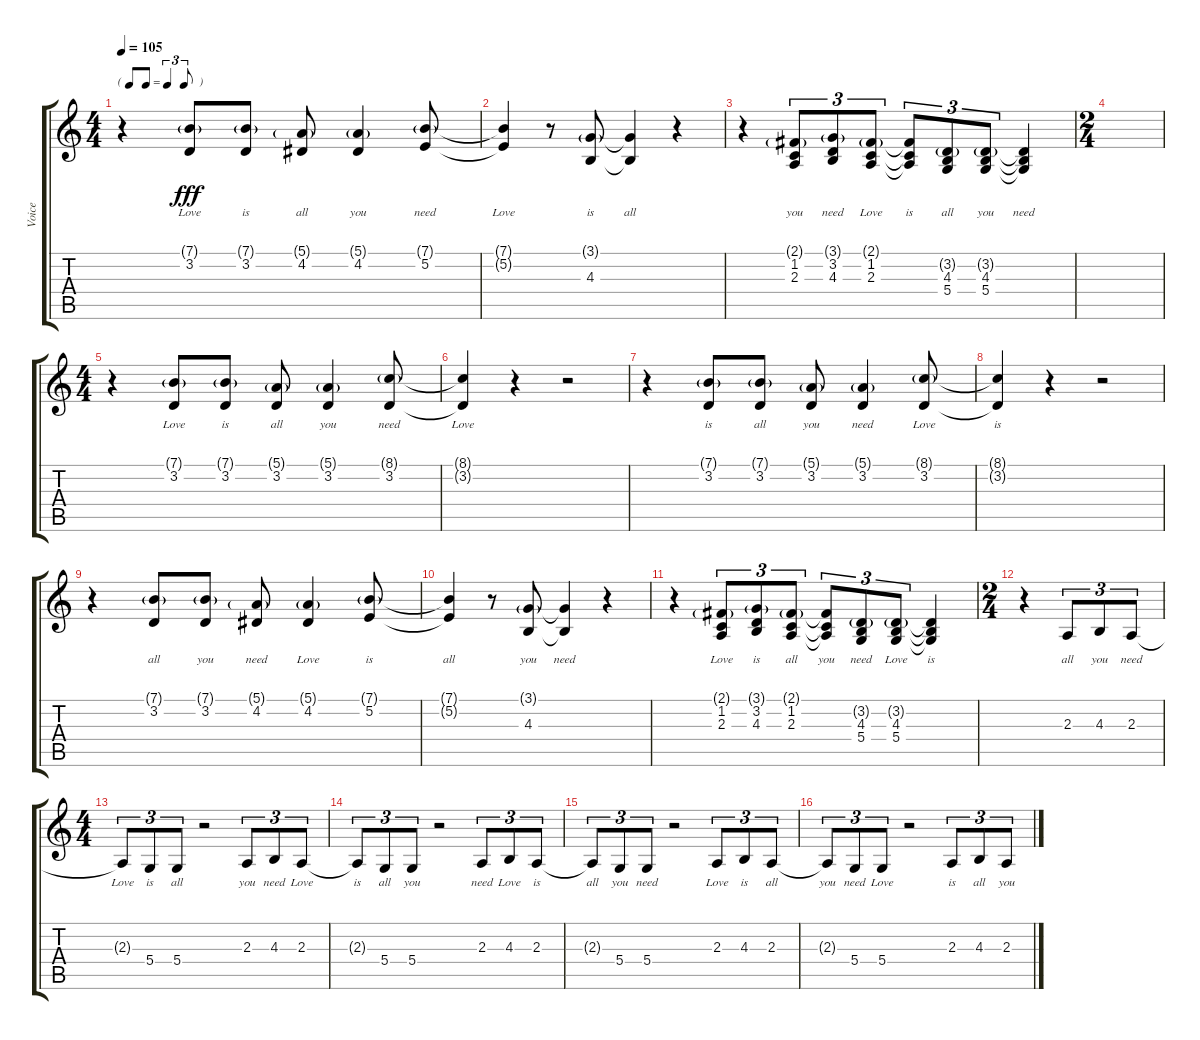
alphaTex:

\track ("Voice" "Voice") {instrument altosax}
\staff {score tabs}
\tuning (E4 B3 G3 D3 A2 E2) {hide}
\ts (4 4)
\tf triplet8th
\tempo 105
\clef g2
\ks c
r.4{dy fff} (7.1{g} 3.2).8{lyrics (0 "Love") lyrics (1 "") lyrics (2 "") lyrics (3 "") lyrics (4 "")} (7.1{g} 3.2).8{lyrics (0 "is") lyrics (1 "") lyrics (2 "") lyrics (3 "") lyrics (4 "")} (5.1{g} 4.2).8{lyrics (0 "all") lyrics (1 "") lyrics (2 "") lyrics (3 "") lyrics (4 "")} (5.1{g} 4.2).4{lyrics (0 "you") lyrics (1 "") lyrics (2 "") lyrics (3 "") lyrics (4 "")} (7.1{g} 5.2).8{lyrics (0 "need") lyrics (1 "") lyrics (2 "") lyrics (3 "") lyrics (4 "")} |
(7.1{t} 5.2{t}).4{lyrics (0 "Love") lyrics (1 "") lyrics (2 "") lyrics (3 "") lyrics (4 "")} r.8 (3.1{g} 4.3).8{lyrics (0 "is") lyrics (1 "") lyrics (2 "") lyrics (3 "") lyrics (4 "")} (3.1{t} 4.3{t}).4{lyrics (0 "all") lyrics (1 "") lyrics (2 "") lyrics (3 "") lyrics (4 "")} r.4 |
r.4 (2.1{g} 1.2 2.3).8{tu (3 2) lyrics (0 "you") lyrics (1 "") lyrics (2 "") lyrics (3 "") lyrics (4 "")} (3.1{g} 3.2 4.3).8{tu (3 2) lyrics (0 "need") lyrics (1 "") lyrics (2 "") lyrics (3 "") lyrics (4 "")} (2.1{g} 1.2 2.3).8{tu (3 2) lyrics (0 "Love") lyrics (1 "") lyrics (2 "") lyrics (3 "") lyrics (4 "")} (2.1{t} 1.2{t} 2.3{t}).8{tu (3 2) lyrics (0 "is") lyrics (1 "") lyrics (2 "") lyrics (3 "") lyrics (4 "")} (3.2{g} 4.3 5.4).8{tu (3 2) lyrics (0 "all") lyrics (1 "") lyrics (2 "") lyrics (3 "") lyrics (4 "")} (3.2{g} 4.3 5.4).8{tu (3 2) lyrics (0 "you") lyrics (1 "") lyrics (2 "") lyrics (3 "") lyrics (4 "")} (3.2{t} 4.3{t} 5.4{t}).4{lyrics (0 "need") lyrics (1 "") lyrics (2 "") lyrics (3 "") lyrics (4 "")} |
\ts (2 4)
|
\ts (4 4)
r.4 (7.1{g} 3.2).8{lyrics (0 "Love") lyrics (1 "") lyrics (2 "") lyrics (3 "") lyrics (4 "")} (7.1{g} 3.2).8{lyrics (0 "is") lyrics (1 "") lyrics (2 "") lyrics (3 "") lyrics (4 "")} (5.1{g} 3.2).8{lyrics (0 "all") lyrics (1 "") lyrics (2 "") lyrics (3 "") lyrics (4 "")} (5.1{g} 3.2).4{lyrics (0 "you") lyrics (1 "") lyrics (2 "") lyrics (3 "") lyrics (4 "")} (8.1{g} 3.2).8{lyrics (0 "need") lyrics (1 "") lyrics (2 "") lyrics (3 "") lyrics (4 "")} |
(8.1{t} 3.2{t}).4{lyrics (0 "Love") lyrics (1 "") lyrics (2 "") lyrics (3 "") lyrics (4 "")} r.4 r.2 |
r.4 (7.1{g} 3.2).8{lyrics (0 "is") lyrics (1 "") lyrics (2 "") lyrics (3 "") lyrics (4 "")} (7.1{g} 3.2).8{lyrics (0 "all") lyrics (1 "") lyrics (2 "") lyrics (3 "") lyrics (4 "")} (5.1{g} 3.2).8{lyrics (0 "you") lyrics (1 "") lyrics (2 "") lyrics (3 "") lyrics (4 "")} (5.1{g} 3.2).4{lyrics (0 "need") lyrics (1 "") lyrics (2 "") lyrics (3 "") lyrics (4 "")} (8.1{g} 3.2).8{lyrics (0 "Love") lyrics (1 "") lyrics (2 "") lyrics (3 "") lyrics (4 "")} |
(8.1{t} 3.2{t}).4{lyrics (0 "is") lyrics (1 "") lyrics (2 "") lyrics (3 "") lyrics (4 "")} r.4 r.2 |
r.4 (7.1{g} 3.2).8{lyrics (0 "all") lyrics (1 "") lyrics (2 "") lyrics (3 "") lyrics (4 "")} (7.1{g} 3.2).8{lyrics (0 "you") lyrics (1 "") lyrics (2 "") lyrics (3 "") lyrics (4 "")} (5.1{g} 4.2).8{lyrics (0 "need") lyrics (1 "") lyrics (2 "") lyrics (3 "") lyrics (4 "")} (5.1{g} 4.2).4{lyrics (0 "Love") lyrics (1 "") lyrics (2 "") lyrics (3 "") lyrics (4 "")} (7.1{g} 5.2).8{lyrics (0 "is") lyrics (1 "") lyrics (2 "") lyrics (3 "") lyrics (4 "")} |
(7.1{t} 5.2{t}).4{lyrics (0 "all") lyrics (1 "") lyrics (2 "") lyrics (3 "") lyrics (4 "")} r.8 (3.1{g} 4.3).8{lyrics (0 "you") lyrics (1 "") lyrics (2 "") lyrics (3 "") lyrics (4 "")} (3.1{t} 4.3{t}).4{lyrics (0 "need") lyrics (1 "") lyrics (2 "") lyrics (3 "") lyrics (4 "")} r.4 |
r.4 (2.1{g} 1.2 2.3).8{tu (3 2) lyrics (0 "Love") lyrics (1 "") lyrics (2 "") lyrics (3 "") lyrics (4 "")} (3.1{g} 3.2 4.3).8{tu (3 2) lyrics (0 "is") lyrics (1 "") lyrics (2 "") lyrics (3 "") lyrics (4 "")} (2.1{g} 1.2 2.3).8{tu (3 2) lyrics (0 "all") lyrics (1 "") lyrics (2 "") lyrics (3 "") lyrics (4 "")} (2.1{t} 1.2{t} 2.3{t}).8{tu (3 2) lyrics (0 "you") lyrics (1 "") lyrics (2 "") lyrics (3 "") lyrics (4 "")} (3.2{g} 4.3 5.4).8{tu (3 2) lyrics (0 "need") lyrics (1 "") lyrics (2 "") lyrics (3 "") lyrics (4 "")} (3.2{g} 4.3 5.4).8{tu (3 2) lyrics (0 "Love") lyrics (1 "") lyrics (2 "") lyrics (3 "") lyrics (4 "")} (3.2{t} 4.3{t} 5.4{t}).4{lyrics (0 "is") lyrics (1 "") lyrics (2 "") lyrics (3 "") lyrics (4 "")} |
\ts (2 4)
r.4 2.3.8{tu (3 2) lyrics (0 "all") lyrics (1 "") lyrics (2 "") lyrics (3 "") lyrics (4 "")} 4.3.8{tu (3 2) lyrics (0 "you") lyrics (1 "") lyrics (2 "") lyrics (3 "") lyrics (4 "")} 2.3.8{tu (3 2) lyrics (0 "need") lyrics (1 "") lyrics (2 "") lyrics (3 "") lyrics (4 "")} |
\ts (4 4)
2.3{t}.8{tu (3 2) lyrics (0 "Love") lyrics (1 "") lyrics (2 "") lyrics (3 "") lyrics (4 "")} 5.4.8{tu (3 2) lyrics (0 "is") lyrics (1 "") lyrics (2 "") lyrics (3 "") lyrics (4 "")} 5.4.8{tu (3 2) lyrics (0 "all") lyrics (1 "") lyrics (2 "") lyrics (3 "") lyrics (4 "")} r.2 2.3.8{tu (3 2) lyrics (0 "you") lyrics (1 "") lyrics (2 "") lyrics (3 "") lyrics (4 "")} 4.3.8{tu (3 2) lyrics (0 "need") lyrics (1 "") lyrics (2 "") lyrics (3 "") lyrics (4 "")} 2.3.8{tu (3 2) lyrics (0 "Love") lyrics (1 "") lyrics (2 "") lyrics (3 "") lyrics (4 "")} |
2.3{t}.8{tu (3 2) lyrics (0 "is") lyrics (1 "") lyrics (2 "") lyrics (3 "") lyrics (4 "")} 5.4.8{tu (3 2) lyrics (0 "all") lyrics (1 "") lyrics (2 "") lyrics (3 "") lyrics (4 "")} 5.4.8{tu (3 2) lyrics (0 "you") lyrics (1 "") lyrics (2 "") lyrics (3 "") lyrics (4 "")} r.2 2.3.8{tu (3 2) lyrics (0 "need") lyrics (1 "") lyrics (2 "") lyrics (3 "") lyrics (4 "")} 4.3.8{tu (3 2) lyrics (0 "Love") lyrics (1 "") lyrics (2 "") lyrics (3 "") lyrics (4 "")} 2.3.8{tu (3 2) lyrics (0 "is") lyrics (1 "") lyrics (2 "") lyrics (3 "") lyrics (4 "")} |
2.3{t}.8{tu (3 2) lyrics (0 "all") lyrics (1 "") lyrics (2 "") lyrics (3 "") lyrics (4 "")} 5.4.8{tu (3 2) lyrics (0 "you") lyrics (1 "") lyrics (2 "") lyrics (3 "") lyrics (4 "")} 5.4.8{tu (3 2) lyrics (0 "need") lyrics (1 "") lyrics (2 "") lyrics (3 "") lyrics (4 "")} r.2 2.3.8{tu (3 2) lyrics (0 "Love") lyrics (1 "") lyrics (2 "") lyrics (3 "") lyrics (4 "")} 4.3.8{tu (3 2) lyrics (0 "is") lyrics (1 "") lyrics (2 "") lyrics (3 "") lyrics (4 "")} 2.3.8{tu (3 2) lyrics (0 "all") lyrics (1 "") lyrics (2 "") lyrics (3 "") lyrics (4 "")} |
2.3{t}.8{tu (3 2) lyrics (0 "you") lyrics (1 "") lyrics (2 "") lyrics (3 "") lyrics (4 "")} 5.4.8{tu (3 2) lyrics (0 "need") lyrics (1 "") lyrics (2 "") lyrics (3 "") lyrics (4 "")} 5.4.8{tu (3 2) lyrics (0 "Love") lyrics (1 "") lyrics (2 "") lyrics (3 "") lyrics (4 "")} r.2 2.3.8{tu (3 2) lyrics (0 "is") lyrics (1 "") lyrics (2 "") lyrics (3 "") lyrics (4 "")} 4.3.8{tu (3 2) lyrics (0 "all") lyrics (1 "") lyrics (2 "") lyrics (3 "") lyrics (4 "")} 2.3.8{tu (3 2) lyrics (0 "you") lyrics (1 "") lyrics (2 "") lyrics (3 "") lyrics (4 "")}
